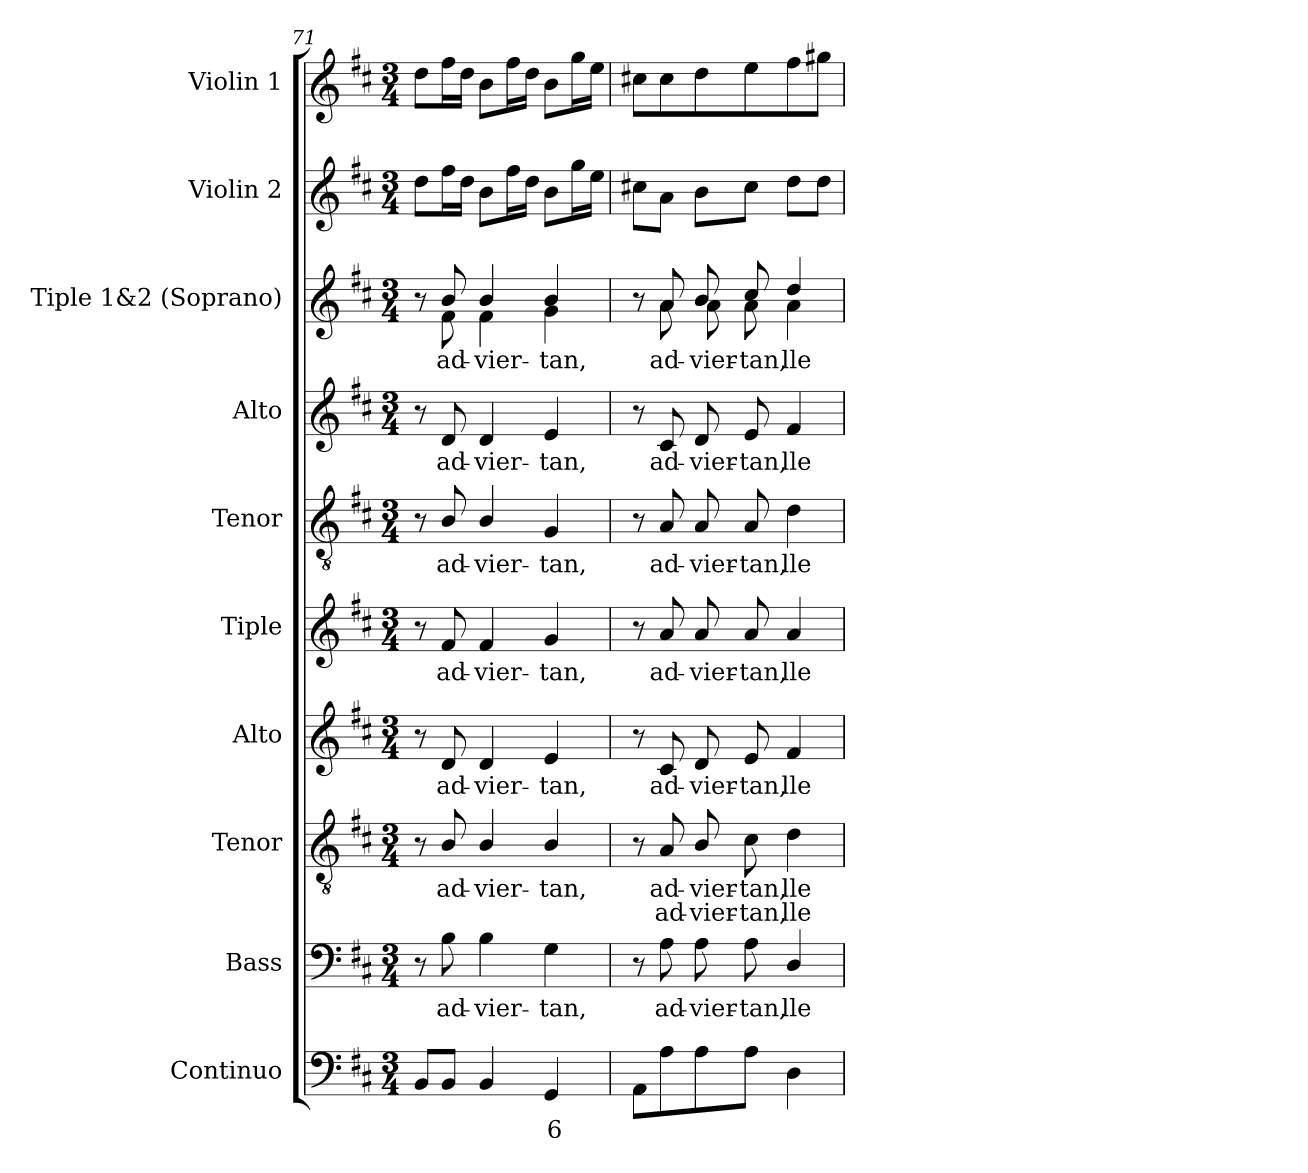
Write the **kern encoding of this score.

**kern	**text	**kern	**text	**kern	**text	**text	**kern	**text	**kern	**text	**kern	**text	**kern	**text	**kern	**text	**kern	**kern
*part10	*part10	*part9	*part9	*part8	*part8	*part8	*part7	*part7	*part6	*part6	*part5	*part5	*part4	*part4	*part3	*part3	*part2	*part1
*staff10	*staff10	*staff9	*staff9	*staff8	*staff8	*staff8	*staff7	*staff7	*staff6	*staff6	*staff5	*staff5	*staff4	*staff4	*staff3	*staff3	*staff2	*staff1
*I"Continuo	*	*I"Bass	*	*I"Tenor	*	*	*I"Alto	*	*I"Tiple	*	*I"Tenor	*	*I"Alto	*	*I"Tiple 1&2 (Soprano)	*	*I"Violin 2	*I"Violin 1
*I'Cont.	*	*I'B.	*	*I'T.	*	*	*I'A.	*	*	*	*I'T.	*	*I'A.	*	*I'S.	*	*I'Vln. 2	*I'Vln. 1
*clefF4	*	*clefF4	*	*clefGv2	*	*	*clefG2	*	*clefG2	*	*clefGv2	*	*clefG2	*	*clefG2	*	*clefG2	*clefG2
*	*	*	*	*ITrd7c12	*	*	*	*	*	*	*ITrd7c12	*	*	*	*	*	*	*
*k[f#c#]	*	*k[f#c#]	*	*k[f#c#]	*	*	*k[f#c#]	*	*k[f#c#]	*	*k[f#c#]	*	*k[f#c#]	*	*k[f#c#]	*	*k[f#c#]	*k[f#c#]
*D:	*	*D:	*	*D:	*	*	*D:	*	*D:	*	*D:	*	*D:	*	*D:	*	*D:	*D:
*M3/4	*	*M3/4	*	*M3/4	*	*	*M3/4	*	*M3/4	*	*M3/4	*	*M3/4	*	*M3/4	*	*M3/4	*M3/4
=71	=71	=71	=71	=71	=71	=71	=71	=71	=71	=71	=71	=71	=71	=71	=71	=71	=71	=71
*	*	*	*	*	*	*	*	*	*	*	*	*	*	*	*^	*	*	*
8BBi/L	.	8r	.	8r	.	.	8r	.	8r	.	8r	.	8r	.	8r	8ryy	.	8ddi\L	8ddi\L
!	!	!	!LO:LY:b:color=#000000	!	!	!	!	!	!	!	!	!	!	!	!	!	!	!	!
!	!	!	!	!	!LO:LY:b:color=#000000	!	!	!	!	!	!	!	!	!	!	!	!	!	!
!	!	!	!	!	!	!	!	!LO:LY:b:color=#000000	!	!	!	!	!	!	!	!	!	!	!
!	!	!	!	!	!	!	!	!	!	!LO:LY:b:color=#000000	!	!	!	!	!	!	!	!	!
!	!	!	!	!	!	!	!	!	!	!	!	!LO:LY:b:color=#000000	!	!	!	!	!	!	!
!	!	!	!	!	!	!	!	!	!	!	!	!	!	!LO:LY:b:color=#000000	!	!	!	!	!
!	!	!	!	!	!	!	!	!	!	!	!	!	!	!	!	!	!LO:LY:b:color=#000000	!	!
8BBi/J	.	8Bi\	ad-	8BBi/	ad-	.	8di/	ad-	8f#i/	ad-	8BBi/	ad-	8di/	ad-	8bi/	8f#i\	ad-	16ff#i\L	16ff#i\L
.	.	.	.	.	.	.	.	.	.	.	.	.	.	.	.	.	.	16ddi\JJ	16ddi\JJ
!	!	!	!LO:LY:b:color=#000000	!	!	!	!	!	!	!	!	!	!	!	!	!	!	!	!
!	!	!	!	!	!LO:LY:b:color=#000000	!	!	!	!	!	!	!	!	!	!	!	!	!	!
!	!	!	!	!	!	!	!	!LO:LY:b:color=#000000	!	!	!	!	!	!	!	!	!	!	!
!	!	!	!	!	!	!	!	!	!	!LO:LY:b:color=#000000	!	!	!	!	!	!	!	!	!
!	!	!	!	!	!	!	!	!	!	!	!	!LO:LY:b:color=#000000	!	!	!	!	!	!	!
!	!	!	!	!	!	!	!	!	!	!	!	!	!	!LO:LY:b:color=#000000	!	!	!	!	!
!	!	!	!	!	!	!	!	!	!	!	!	!	!	!	!	!	!LO:LY:b:color=#000000	!	!
4BBi/	.	4Bi\	-vier-	4BBi/	-vier-	.	4di/	-vier-	4f#i/	-vier-	4BBi/	-vier-	4di/	-vier-	4bi/	4f#i\	-vier-	8bi\L	8bi\L
.	.	.	.	.	.	.	.	.	.	.	.	.	.	.	.	.	.	16ff#i\L	16ff#i\L
.	.	.	.	.	.	.	.	.	.	.	.	.	.	.	.	.	.	16ddi\JJ	16ddi\JJ
!	!LO:LY:b:color=#000000	!	!	!	!	!	!	!	!	!	!	!	!	!	!	!	!	!	!
!	!	!	!LO:LY:b:color=#000000	!	!	!	!	!	!	!	!	!	!	!	!	!	!	!	!
!	!	!	!	!	!LO:LY:b:color=#000000	!	!	!	!	!	!	!	!	!	!	!	!	!	!
!	!	!	!	!	!	!	!	!LO:LY:b:color=#000000	!	!	!	!	!	!	!	!	!	!	!
!	!	!	!	!	!	!	!	!	!	!LO:LY:b:color=#000000	!	!	!	!	!	!	!	!	!
!	!	!	!	!	!	!	!	!	!	!	!	!LO:LY:b:color=#000000	!	!	!	!	!	!	!
!	!	!	!	!	!	!	!	!	!	!	!	!	!	!LO:LY:b:color=#000000	!	!	!	!	!
!	!	!	!	!	!	!	!	!	!	!	!	!	!	!	!	!	!LO:LY:b:color=#000000	!	!
4GGi/	6	4Gi\	-tan,	4BBi/	-tan,	.	4ei/	-tan,	4gi/	-tan,	4GGi/	-tan,	4ei/	-tan,	4bi/	4gi\	-tan,	8bi\L	8bi\L
.	.	.	.	.	.	.	.	.	.	.	.	.	.	.	.	.	.	16ggi\L	16ggi\L
.	.	.	.	.	.	.	.	.	.	.	.	.	.	.	.	.	.	16eei\JJ	16eei\JJ
!!LO:LB:g=z
=72	=72	=72	=72	=72	=72	=72	=72	=72	=72	=72	=72	=72	=72	=72	=72	=72	=72	=72	=72
8AAi\L	.	8r	.	8r	.	.	8r	.	8r	.	8r	.	8r	.	8r	8ryy	.	8cc#Xi\L	8cc#Xi\L
!	!	!	!LO:LY:b:color=#000000	!	!	!	!	!	!	!	!	!	!	!	!	!	!	!	!
!	!	!	!	!	!LO:LY:b:color=#000000	!LO:LY:b:color=#000000	!	!	!	!	!	!	!	!	!	!	!	!	!
!	!	!	!	!	!	!	!	!LO:LY:b:color=#000000	!	!	!	!	!	!	!	!	!	!	!
!	!	!	!	!	!	!	!	!	!	!LO:LY:b:color=#000000	!	!	!	!	!	!	!	!	!
!	!	!	!	!	!	!	!	!	!	!	!	!LO:LY:b:color=#000000	!	!	!	!	!	!	!
!	!	!	!	!	!	!	!	!	!	!	!	!	!	!LO:LY:b:color=#000000	!	!	!	!	!
!	!	!	!	!	!	!	!	!	!	!	!	!	!	!	!	!	!LO:LY:b:color=#000000	!	!
8Ai\	.	8Ai\	ad-	8AAi/	ad-	-ad-	8c#i/	ad-	8ai/	ad-	8AAi/	ad-	8c#i/	ad-	8ai/	8ai\	ad-	8ai\J	8cc#i\
!	!	!	!LO:LY:b:color=#000000	!	!	!	!	!	!	!	!	!	!	!	!	!	!	!	!
!	!	!	!	!	!LO:LY:b:color=#000000	!LO:LY:b:color=#000000	!	!	!	!	!	!	!	!	!	!	!	!	!
!	!	!	!	!	!	!	!	!LO:LY:b:color=#000000	!	!	!	!	!	!	!	!	!	!	!
!	!	!	!	!	!	!	!	!	!	!LO:LY:b:color=#000000	!	!	!	!	!	!	!	!	!
!	!	!	!	!	!	!	!	!	!	!	!	!LO:LY:b:color=#000000	!	!	!	!	!	!	!
!	!	!	!	!	!	!	!	!	!	!	!	!	!	!LO:LY:b:color=#000000	!	!	!	!	!
!	!	!	!	!	!	!	!	!	!	!	!	!	!	!	!	!	!LO:LY:b:color=#000000	!	!
8Ai\	.	8Ai\	-vier-	8BBi/	-vier-	-vier-	8di/	-vier-	8ai/	-vier-	8AAi/	-vier-	8di/	-vier-	8bi/	8ai\	-vier-	8bi\L	8ddi\
!	!	!	!LO:LY:b:color=#000000	!	!	!	!	!	!	!	!	!	!	!	!	!	!	!	!
!	!	!	!	!	!LO:LY:b:color=#000000	!LO:LY:b:color=#000000	!	!	!	!	!	!	!	!	!	!	!	!	!
!	!	!	!	!	!	!	!	!LO:LY:b:color=#000000	!	!	!	!	!	!	!	!	!	!	!
!	!	!	!	!	!	!	!	!	!	!LO:LY:b:color=#000000	!	!	!	!	!	!	!	!	!
!	!	!	!	!	!	!	!	!	!	!	!	!LO:LY:b:color=#000000	!	!	!	!	!	!	!
!	!	!	!	!	!	!	!	!	!	!	!	!	!	!LO:LY:b:color=#000000	!	!	!	!	!
!	!	!	!	!	!	!	!	!	!	!	!	!	!	!	!	!	!LO:LY:b:color=#000000	!	!
8Ai\J	.	8Ai\	-tan,	8C#i\	-tan,	tan,	8ei/	-tan,	8ai/	-tan,	8AAi/	-tan,	8ei/	-tan,	8cc#i/	8ai\	-tan,	8cc#i\J	8eei\
!	!	!	!LO:LY:b:color=#000000	!	!	!	!	!	!	!	!	!	!	!	!	!	!	!	!
!	!	!	!	!	!LO:LY:b:color=#000000	!LO:LY:b:color=#000000	!	!	!	!	!	!	!	!	!	!	!	!	!
!	!	!	!	!	!	!	!	!LO:LY:b:color=#000000	!	!	!	!	!	!	!	!	!	!	!
!	!	!	!	!	!	!	!	!	!	!LO:LY:b:color=#000000	!	!	!	!	!	!	!	!	!
!	!	!	!	!	!	!	!	!	!	!	!	!LO:LY:b:color=#000000	!	!	!	!	!	!	!
!	!	!	!	!	!	!	!	!	!	!	!	!	!	!LO:LY:b:color=#000000	!	!	!	!	!
!	!	!	!	!	!	!	!	!	!	!	!	!	!	!	!	!	!LO:LY:b:color=#000000	!	!
4Di\	.	4Di/	lle-	4Di\	lle-	-lle-	4f#i/	lle-	4ai/	lle-	4Di\	lle-	4f#i/	lle-	4ddi/	4ai\	lle-	8ddi\L	8ff#i\
.	.	.	.	.	.	.	.	.	.	.	.	.	.	.	.	.	.	8ddi\J	8gg#Xi\J
*	*	*	*	*	*	*	*	*	*	*	*	*	*	*	*v	*v	*	*	*
=	=	=	=	=	=	=	=	=	=	=	=	=	=	=	=	=	=	=
*-	*-	*-	*-	*-	*-	*-	*-	*-	*-	*-	*-	*-	*-	*-	*-	*-	*-	*-
